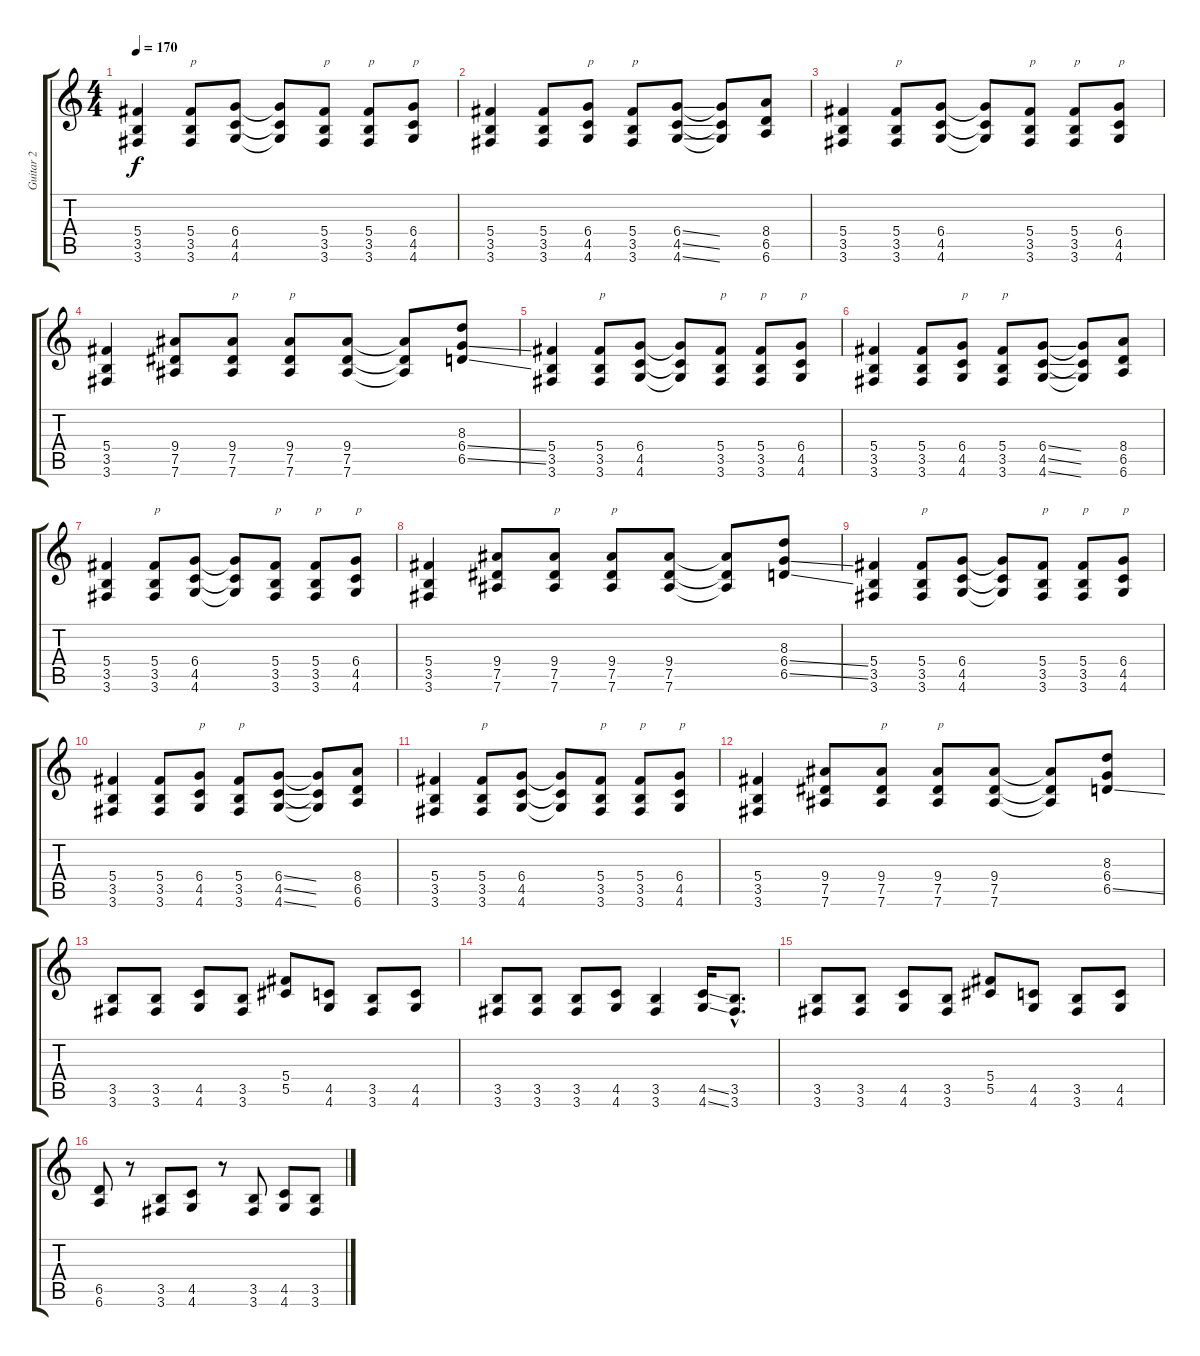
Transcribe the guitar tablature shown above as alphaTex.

\track ("Guitar 2" "Guitar 2") {instrument distortionguitar}
\staff {score tabs}
\tuning (Eb4 Bb3 Gb3 Db3 Ab2 Eb2) {hide}
\ts (4 4)
\tempo 170
\clef g2
\ks c
(5.4 3.5 3.6).4{dy f} (5.4 3.5 3.6).8{txt "p"} (6.4 4.5 4.6).8 (6.4{t} 4.5{t} 4.6{t}).8 (5.4 3.5 3.6).8{txt "p"} (5.4 3.5 3.6).8{txt "p"} (6.4 4.5 4.6).8{txt "p"} |
(5.4 3.5 3.6).4 (5.4 3.5 3.6).8 (6.4 4.5 4.6).8{txt "p"} (5.4 3.5 3.6).8{txt "p"} (6.4{ss} 4.5{ss} 4.6{ss}).8 (6.4{t} 4.5{t} 4.6{t}).8 (8.4 6.5 6.6).8 |
(5.4 3.5 3.6).4 (5.4 3.5 3.6).8{txt "p"} (6.4 4.5 4.6).8 (6.4{t} 4.5{t} 4.6{t}).8 (5.4 3.5 3.6).8{txt "p"} (5.4 3.5 3.6).8{txt "p"} (6.4 4.5 4.6).8{txt "p"} |
(5.4 3.5 3.6).4 (9.4 7.5 7.6).8 (9.4 7.5 7.6).8{txt "p"} (9.4 7.5 7.6).8{txt "p"} (9.4 7.5 7.6).8 (9.4{t} 7.5{t} 7.6{t}).8 (8.3 6.4{ss} 6.5{ss}).8 |
(5.4 3.5 3.6).4 (5.4 3.5 3.6).8{txt "p"} (6.4 4.5 4.6).8 (6.4{t} 4.5{t} 4.6{t}).8 (5.4 3.5 3.6).8{txt "p"} (5.4 3.5 3.6).8{txt "p"} (6.4 4.5 4.6).8{txt "p"} |
(5.4 3.5 3.6).4 (5.4 3.5 3.6).8 (6.4 4.5 4.6).8{txt "p"} (5.4 3.5 3.6).8{txt "p"} (6.4{ss} 4.5{ss} 4.6{ss}).8 (6.4{t} 4.5{t} 4.6{t}).8 (8.4 6.5 6.6).8 |
(5.4 3.5 3.6).4 (5.4 3.5 3.6).8{txt "p"} (6.4 4.5 4.6).8 (6.4{t} 4.5{t} 4.6{t}).8 (5.4 3.5 3.6).8{txt "p"} (5.4 3.5 3.6).8{txt "p"} (6.4 4.5 4.6).8{txt "p"} |
(5.4 3.5 3.6).4 (9.4 7.5 7.6).8 (9.4 7.5 7.6).8{txt "p"} (9.4 7.5 7.6).8{txt "p"} (9.4 7.5 7.6).8 (9.4{t} 7.5{t} 7.6{t}).8 (8.3 6.4{ss} 6.5{ss}).8 |
(5.4 3.5 3.6).4 (5.4 3.5 3.6).8{txt "p"} (6.4 4.5 4.6).8 (6.4{t} 4.5{t} 4.6{t}).8 (5.4 3.5 3.6).8{txt "p"} (5.4 3.5 3.6).8{txt "p"} (6.4 4.5 4.6).8{txt "p"} |
(5.4 3.5 3.6).4 (5.4 3.5 3.6).8 (6.4 4.5 4.6).8{txt "p"} (5.4 3.5 3.6).8{txt "p"} (6.4{ss} 4.5{ss} 4.6{ss}).8 (6.4{t} 4.5{t} 4.6{t}).8 (8.4 6.5 6.6).8 |
(5.4 3.5 3.6).4 (5.4 3.5 3.6).8{txt "p"} (6.4 4.5 4.6).8 (6.4{t} 4.5{t} 4.6{t}).8 (5.4 3.5 3.6).8{txt "p"} (5.4 3.5 3.6).8{txt "p"} (6.4 4.5 4.6).8{txt "p"} |
(5.4 3.5 3.6).4 (9.4 7.5 7.6).8 (9.4 7.5 7.6).8{txt "p"} (9.4 7.5 7.6).8{txt "p"} (9.4 7.5 7.6).8 (9.4{t} 7.5{t} 7.6{t}).8 (8.3 6.4 6.5{ss}).8 |
(3.5 3.6).8 (3.5 3.6).8 (4.5 4.6).8 (3.5 3.6).8 (5.4 5.5).8 (4.5 4.6).8 (3.5 3.6).8 (4.5 4.6).8 |
(3.5 3.6).8 (3.5 3.6).8 (3.5 3.6).8 (4.5 4.6).8 (3.5 3.6).4 (4.5{ss} 4.6{ss}).16 (3.5{hac} 3.6{hac}).8{d} |
(3.5 3.6).8 (3.5 3.6).8 (4.5 4.6).8 (3.5 3.6).8 (5.4 5.5).8 (4.5 4.6).8 (3.5 3.6).8 (4.5 4.6).8 |
(6.5 6.6).8 r.8 (3.5 3.6).8 (4.5 4.6).8 r.8 (3.5 3.6).8 (4.5 4.6).8 (3.5 3.6).8
